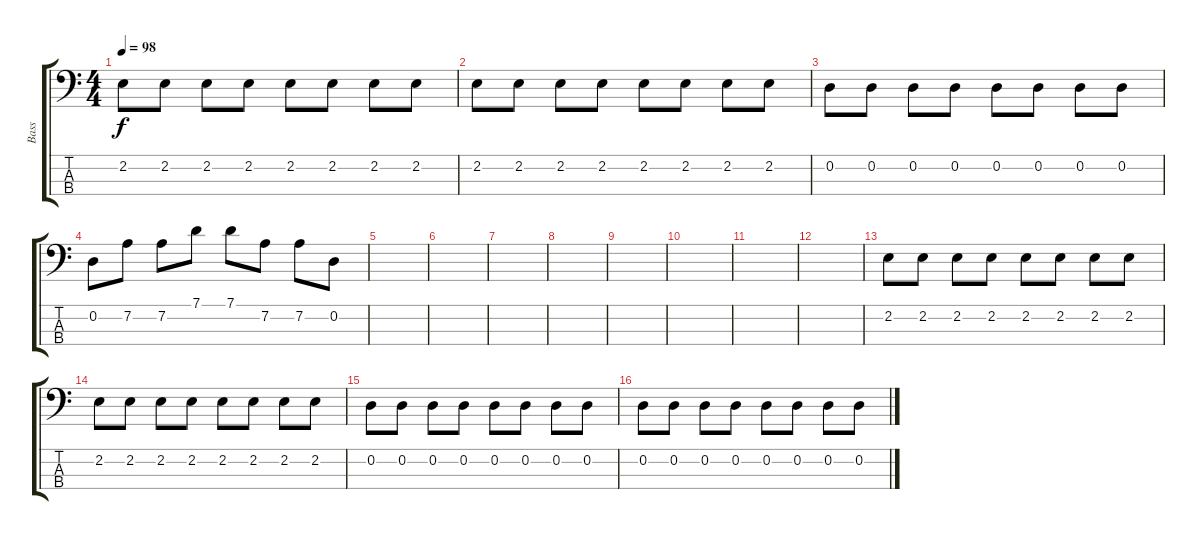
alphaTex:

\track ("Bass" "Bass") {instrument electricbassfinger}
\staff {score tabs}
\tuning (G2 D2 A1 E1) {hide}
\ts (4 4)
\tempo 98
\clef f4
\ks c
2.2.8{dy f} 2.2.8 2.2.8 2.2.8 2.2.8 2.2.8 2.2.8 2.2.8 |
2.2.8 2.2.8 2.2.8 2.2.8 2.2.8 2.2.8 2.2.8 2.2.8 |
0.2.8 0.2.8 0.2.8 0.2.8 0.2.8 0.2.8 0.2.8 0.2.8 |
0.2.8 7.2.8 7.2.8 7.1.8 7.1.8 7.2.8 7.2.8 0.2.8 |
|
|
|
|
|
|
|
|
2.2.8 2.2.8 2.2.8 2.2.8 2.2.8 2.2.8 2.2.8 2.2.8 |
2.2.8 2.2.8 2.2.8 2.2.8 2.2.8 2.2.8 2.2.8 2.2.8 |
0.2.8 0.2.8 0.2.8 0.2.8 0.2.8 0.2.8 0.2.8 0.2.8 |
0.2.8 0.2.8 0.2.8 0.2.8 0.2.8 0.2.8 0.2.8 0.2.8
